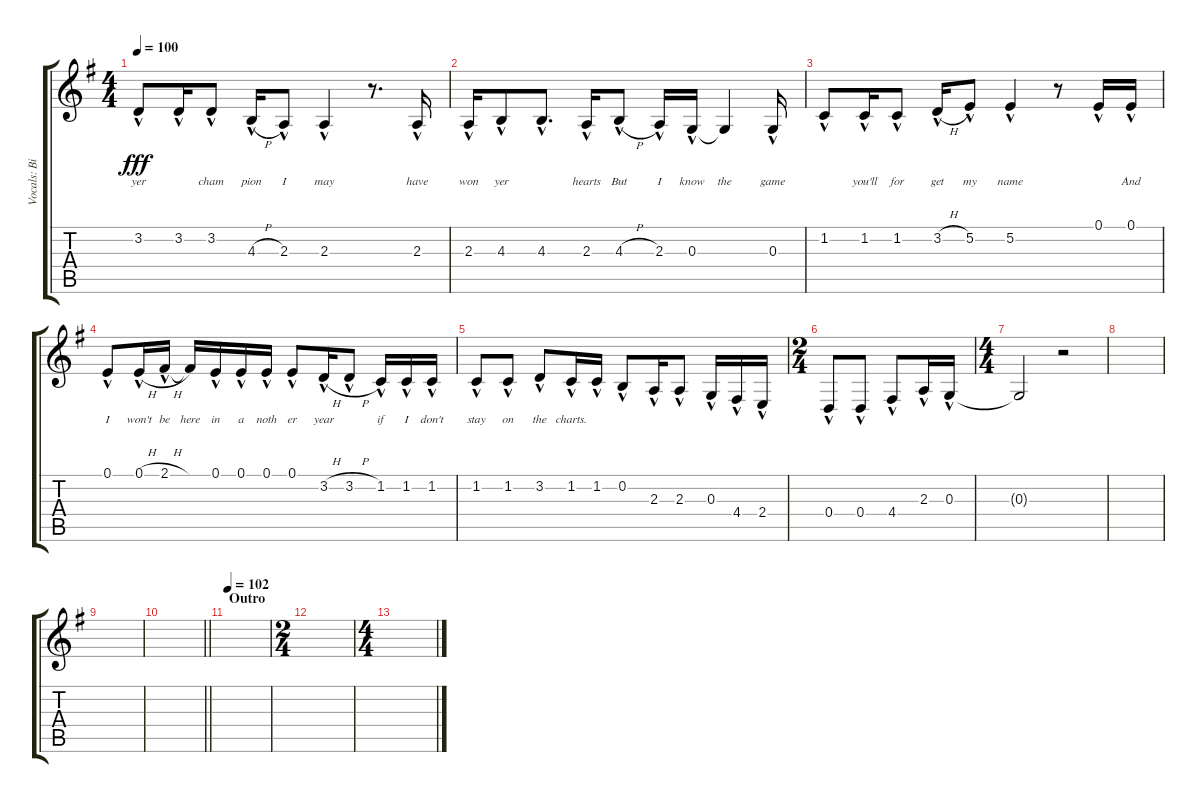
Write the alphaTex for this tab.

\track ("Vocals: Billy" "Vocals: Bi") {instrument lead2sawtooth}
\staff {score tabs}
\tuning (E4 B3 G3 D3 A2 E2) {hide}
\ts (4 4)
\tempo 100
\clef g2
\ks g
3.2{hac}.8{lyrics (0 "yer") lyrics (1 "") lyrics (2 "") lyrics (3 "") lyrics (4 "") dy fff} 3.2{hac}.16{lyrics (0 "") lyrics (1 "") lyrics (2 "") lyrics (3 "") lyrics (4 "")} 3.2{hac}.8{lyrics (0 "cham") lyrics (1 "") lyrics (2 "") lyrics (3 "") lyrics (4 "")} 4.3{h hac}.16{lyrics (0 "pion") lyrics (1 "") lyrics (2 "") lyrics (3 "") lyrics (4 "")} 2.3{hac}.8{lyrics (0 "I") lyrics (1 "") lyrics (2 "") lyrics (3 "") lyrics (4 "")} 2.3{hac}.4{lyrics (0 "may") lyrics (1 "") lyrics (2 "") lyrics (3 "") lyrics (4 "")} r.8{d} 2.3{hac}.16{lyrics (0 "have") lyrics (1 "") lyrics (2 "") lyrics (3 "") lyrics (4 "")} |
2.3{hac}.16{lyrics (0 "won") lyrics (1 "") lyrics (2 "") lyrics (3 "") lyrics (4 "")} 4.3{hac}.8{lyrics (0 "yer") lyrics (1 "") lyrics (2 "") lyrics (3 "") lyrics (4 "")} 4.3{hac}.8{d lyrics (0 "") lyrics (1 "") lyrics (2 "") lyrics (3 "") lyrics (4 "")} 2.3{hac}.16{lyrics (0 "hearts") lyrics (1 "") lyrics (2 "") lyrics (3 "") lyrics (4 "")} 4.3{h hac}.8{lyrics (0 "But") lyrics (1 "") lyrics (2 "") lyrics (3 "") lyrics (4 "")} 2.3{hac}.16{lyrics (0 "I") lyrics (1 "") lyrics (2 "") lyrics (3 "") lyrics (4 "")} 0.3{hac}.16{lyrics (0 "know") lyrics (1 "") lyrics (2 "") lyrics (3 "") lyrics (4 "")} 0.3{t}.4{lyrics (0 "the") lyrics (1 "") lyrics (2 "") lyrics (3 "") lyrics (4 "")} 0.3{hac}.16{lyrics (0 "game") lyrics (1 "") lyrics (2 "") lyrics (3 "") lyrics (4 "")} |
1.2{hac}.8{lyrics (0 "") lyrics (1 "") lyrics (2 "") lyrics (3 "") lyrics (4 "")} 1.2{hac}.16{lyrics (0 "you'll") lyrics (1 "") lyrics (2 "") lyrics (3 "") lyrics (4 "")} 1.2{hac}.8{lyrics (0 "for") lyrics (1 "") lyrics (2 "") lyrics (3 "") lyrics (4 "")} 3.2{h hac}.16{lyrics (0 "get") lyrics (1 "") lyrics (2 "") lyrics (3 "") lyrics (4 "")} 5.2{hac}.8{lyrics (0 "my") lyrics (1 "") lyrics (2 "") lyrics (3 "") lyrics (4 "")} 5.2{hac}.4{lyrics (0 "name") lyrics (1 "") lyrics (2 "") lyrics (3 "") lyrics (4 "")} r.8 0.1{hac}.16{lyrics (0 "") lyrics (1 "") lyrics (2 "") lyrics (3 "") lyrics (4 "")} 0.1{hac}.16{lyrics (0 "And") lyrics (1 "") lyrics (2 "") lyrics (3 "") lyrics (4 "")} |
0.1{hac}.8{lyrics (0 "I") lyrics (1 "") lyrics (2 "") lyrics (3 "") lyrics (4 "")} 0.1{h hac}.16{lyrics (0 "won't") lyrics (1 "") lyrics (2 "") lyrics (3 "") lyrics (4 "")} 2.1{h hac}.16{lyrics (0 "be") lyrics (1 "") lyrics (2 "") lyrics (3 "") lyrics (4 "")} 2.1{t}.16{lyrics (0 "here") lyrics (1 "") lyrics (2 "") lyrics (3 "") lyrics (4 "")} 0.1{hac}.16{lyrics (0 "in") lyrics (1 "") lyrics (2 "") lyrics (3 "") lyrics (4 "")} 0.1{hac}.16{lyrics (0 "a") lyrics (1 "") lyrics (2 "") lyrics (3 "") lyrics (4 "")} 0.1{hac}.16{lyrics (0 "noth") lyrics (1 "") lyrics (2 "") lyrics (3 "") lyrics (4 "")} 0.1{hac}.8{lyrics (0 "er") lyrics (1 "") lyrics (2 "") lyrics (3 "") lyrics (4 "")} 3.2{h hac}.16{lyrics (0 "year") lyrics (1 "") lyrics (2 "") lyrics (3 "") lyrics (4 "")} 3.2{h hac}.8{lyrics (0 "") lyrics (1 "") lyrics (2 "") lyrics (3 "") lyrics (4 "")} 1.2{hac}.16{lyrics (0 "if") lyrics (1 "") lyrics (2 "") lyrics (3 "") lyrics (4 "")} 1.2{hac}.16{lyrics (0 "I") lyrics (1 "") lyrics (2 "") lyrics (3 "") lyrics (4 "")} 1.2{hac}.16{lyrics (0 "don't") lyrics (1 "") lyrics (2 "") lyrics (3 "") lyrics (4 "")} |
1.2{hac}.8{lyrics (0 "stay") lyrics (1 "") lyrics (2 "") lyrics (3 "") lyrics (4 "")} 1.2{hac}.8{lyrics (0 "on") lyrics (1 "") lyrics (2 "") lyrics (3 "") lyrics (4 "")} 3.2{hac}.8{lyrics (0 "the") lyrics (1 "") lyrics (2 "") lyrics (3 "") lyrics (4 "")} 1.2{hac}.16{lyrics (0 "charts.") lyrics (1 "") lyrics (2 "") lyrics (3 "") lyrics (4 "")} 1.2{hac}.16 0.2{hac}.8 2.3{hac}.16 2.3{hac}.8 0.3{hac}.16 4.4{hac}.16 2.4{hac}.16 |
\ts (2 4)
0.4{hac}.8 0.4{hac}.8 4.4{hac}.8 2.3{hac}.16 0.3{hac}.16 |
\ts (4 4)
0.3{t}.2 r.2 |
|
|
\barLineRight lightlight
|
\section ("" "Outro")
\tempo 102
|
\ts (2 4)
|
\ts (4 4)
